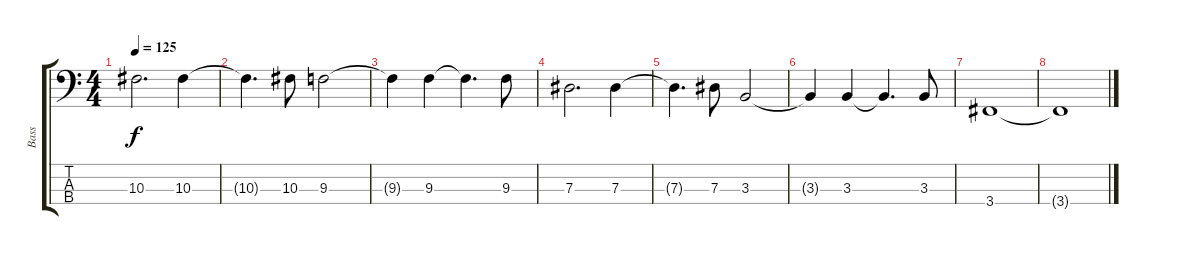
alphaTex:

\track ("Bass" "Bass") {instrument electricbassfinger}
\staff {score tabs}
\tuning (Gb2 Db2 Ab1 Eb1) {hide}
\ts (4 4)
\tempo 125
\clef f4
\ks c
10.3.2{d dy f} 10.3.4 |
10.3{t}.4{d} 10.3.8 9.3.2 |
9.3{t}.4 9.3.4 9.3{t}.4{d} 9.3.8 |
7.3.2{d} 7.3.4 |
7.3{t}.4{d} 7.3.8 3.3.2 |
3.3{t}.4 3.3.4 3.3{t}.4{d} 3.3.8 |
3.4.1 |
3.4{t}.1
